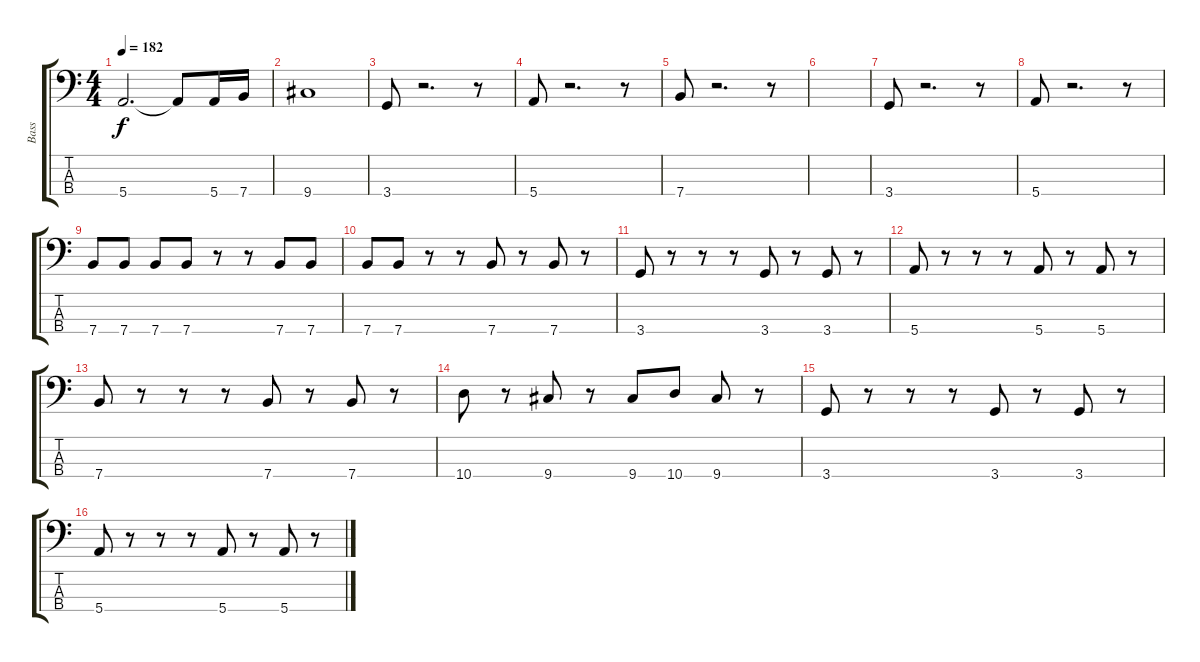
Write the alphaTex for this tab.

\track ("Bass" "Bass") {instrument electricbassfinger}
\staff {score tabs}
\tuning (G2 D2 A1 E1) {hide}
\ts (4 4)
\tempo 182
\clef f4
\ks c
5.4.2{d dy f} 5.4{t}.8 5.4.16 7.4.16 |
9.4.1 |
3.4.8 r.2{d} r.8 |
5.4.8 r.2{d} r.8 |
7.4.8 r.2{d} r.8 |
|
3.4.8 r.2{d} r.8 |
5.4.8 r.2{d} r.8 |
7.4.8 7.4.8 7.4.8 7.4.8 r.8 r.8 7.4.8 7.4.8 |
7.4.8 7.4.8 r.8 r.8 7.4.8 r.8 7.4.8 r.8 |
3.4.8 r.8 r.8 r.8 3.4.8 r.8 3.4.8 r.8 |
5.4.8 r.8 r.8 r.8 5.4.8 r.8 5.4.8 r.8 |
7.4.8 r.8 r.8 r.8 7.4.8 r.8 7.4.8 r.8 |
10.4.8 r.8 9.4.8 r.8 9.4.8 10.4.8 9.4.8 r.8 |
3.4.8 r.8 r.8 r.8 3.4.8 r.8 3.4.8 r.8 |
5.4.8 r.8 r.8 r.8 5.4.8 r.8 5.4.8 r.8
